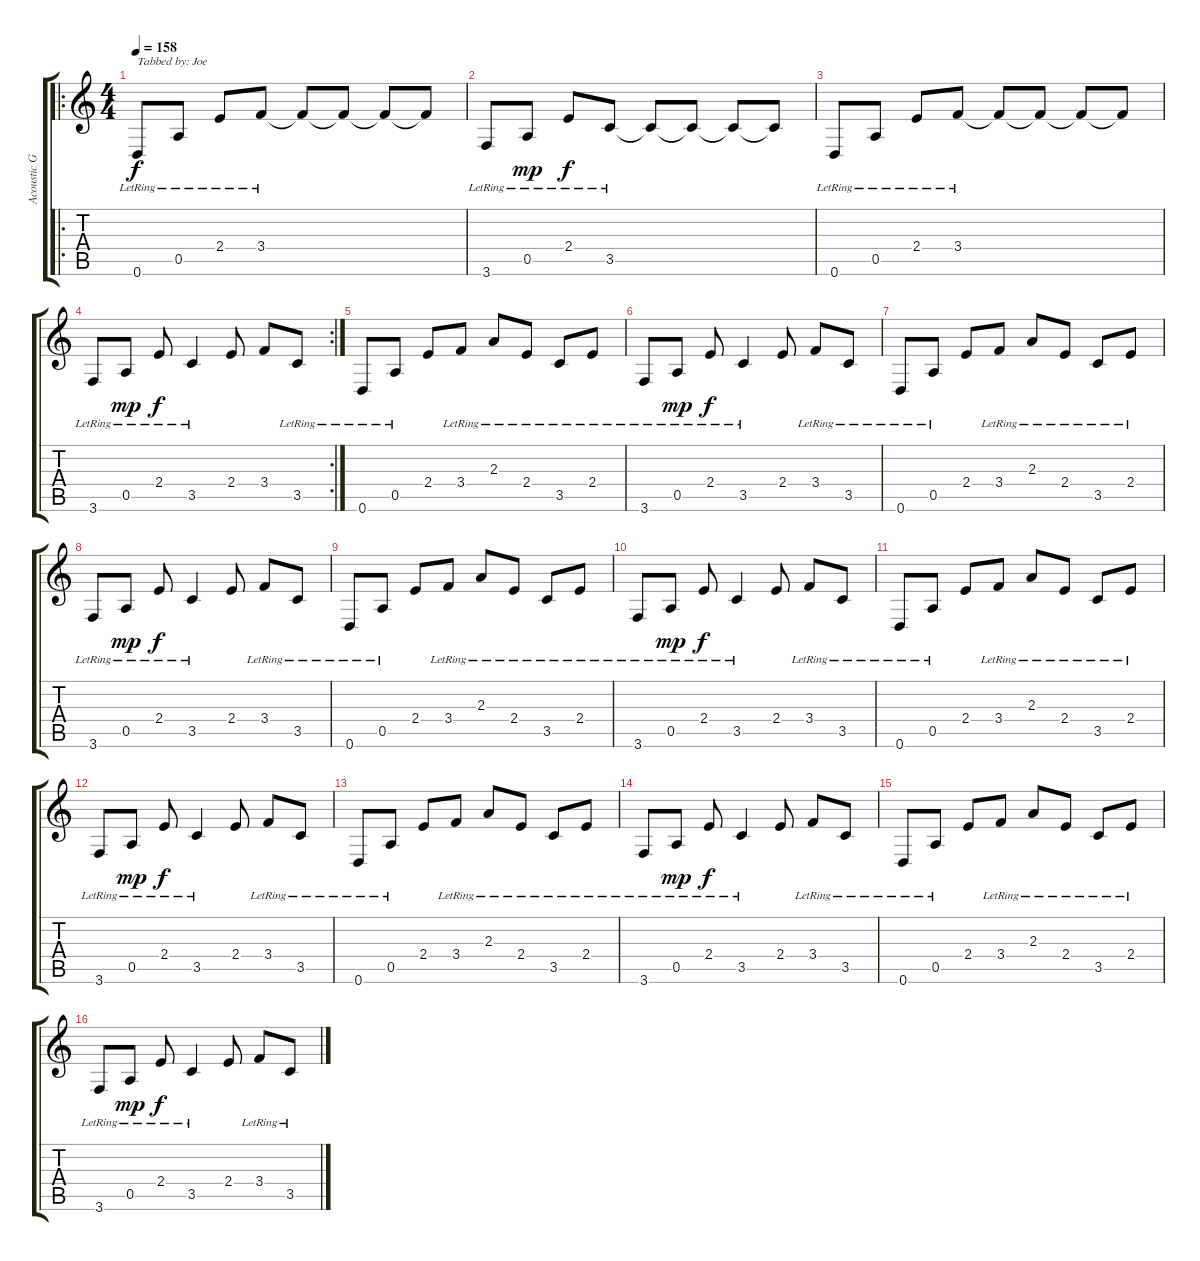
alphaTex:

\track ("Acoustic Guitar" "Acoustic G") {instrument acousticguitarsteel}
\staff {score tabs}
\tuning (E4 B3 G3 D3 A2 D2) {hide}
\ro
\ts (4 4)
\tempo 158
\clef g2
\ks c
0.6{lr}.8{txt "Tabbed by: Joe" dy f instrument acousticguitarsteel} 0.5{lr}.8 2.4{lr}.8 3.4{lr}.8 3.4{t}.8 3.4{t}.8 3.4{t}.8 3.4{t}.8 |
3.6{lr}.8 0.5{lr}.8{dy mp} 2.4{lr}.8{dy f} 3.5{lr}.8 3.5{t}.8 3.5{t}.8 3.5{t}.8 3.5{t}.8 |
0.6{lr}.8 0.5{lr}.8 2.4{lr}.8 3.4{lr}.8 3.4{t}.8 3.4{t}.8 3.4{t}.8 3.4{t}.8 |
\rc 2
3.6{lr}.8 0.5{lr}.8{dy mp} 2.4{lr}.8{dy f} 3.5{lr}.4 2.4.8 3.4.8 3.5{lr}.8 |
0.6{lr}.8 0.5{lr}.8 2.4.8 3.4{lr}.8 2.3{lr}.8 2.4{lr}.8 3.5{lr}.8 2.4{lr}.8 |
3.6{lr}.8 0.5{lr}.8{dy mp} 2.4{lr}.8{dy f} 3.5{lr}.4 2.4.8 3.4{lr}.8 3.5{lr}.8 |
0.6{lr}.8 0.5{lr}.8 2.4.8 3.4{lr}.8 2.3{lr}.8 2.4{lr}.8 3.5{lr}.8 2.4{lr}.8 |
3.6{lr}.8 0.5{lr}.8{dy mp} 2.4{lr}.8{dy f} 3.5{lr}.4 2.4.8 3.4{lr}.8 3.5{lr}.8 |
0.6{lr}.8 0.5{lr}.8 2.4.8 3.4{lr}.8 2.3{lr}.8 2.4{lr}.8 3.5{lr}.8 2.4{lr}.8 |
3.6{lr}.8 0.5{lr}.8{dy mp} 2.4{lr}.8{dy f} 3.5{lr}.4 2.4.8 3.4{lr}.8 3.5{lr}.8 |
0.6{lr}.8 0.5{lr}.8 2.4.8 3.4{lr}.8 2.3{lr}.8 2.4{lr}.8 3.5{lr}.8 2.4{lr}.8 |
3.6{lr}.8 0.5{lr}.8{dy mp} 2.4{lr}.8{dy f} 3.5{lr}.4 2.4.8 3.4{lr}.8 3.5{lr}.8 |
0.6{lr}.8 0.5{lr}.8 2.4.8 3.4{lr}.8 2.3{lr}.8 2.4{lr}.8 3.5{lr}.8 2.4{lr}.8 |
3.6{lr}.8 0.5{lr}.8{dy mp} 2.4{lr}.8{dy f} 3.5{lr}.4 2.4.8 3.4{lr}.8 3.5{lr}.8 |
0.6{lr}.8 0.5{lr}.8 2.4.8 3.4{lr}.8 2.3{lr}.8 2.4{lr}.8 3.5{lr}.8 2.4{lr}.8 |
3.6{lr}.8 0.5{lr}.8{dy mp} 2.4{lr}.8{dy f} 3.5{lr}.4 2.4.8 3.4{lr}.8 3.5{lr}.8
